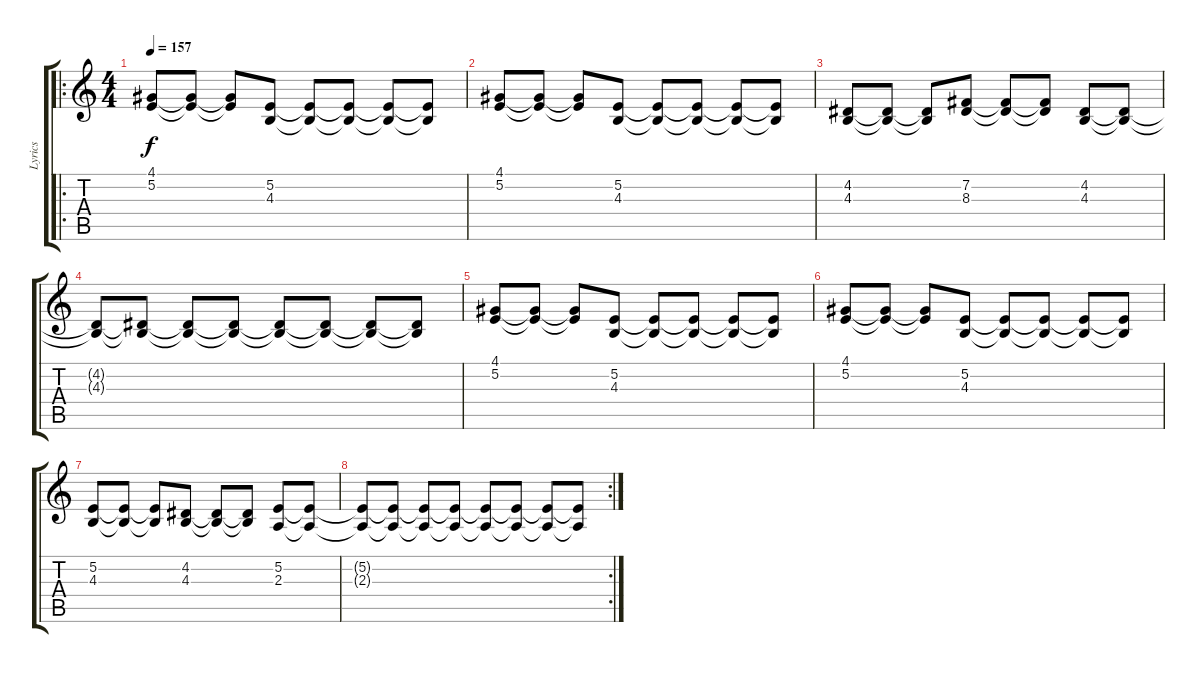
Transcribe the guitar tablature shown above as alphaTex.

\track ("Lyrics" "Lyrics") {instrument trumpet}
\staff {score tabs}
\tuning (E4 B3 G3 D3 A2 E2) {hide}
\ro
\ts (4 4)
\tempo 157
\clef g2
\ks c
(4.1 5.2).8{dy f} (4.1{t} 5.2{t}).8 (4.1{t} 5.2{t}).8 (5.2 4.3).8 (5.2{t} 4.3{t}).8 (5.2{t} 4.3{t}).8 (5.2{t} 4.3{t}).8 (5.2{t} 4.3{t}).8 |
(4.1 5.2).8 (4.1{t} 5.2{t}).8 (4.1{t} 5.2{t}).8 (5.2 4.3).8 (5.2{t} 4.3{t}).8 (5.2{t} 4.3{t}).8 (5.2{t} 4.3{t}).8 (5.2{t} 4.3{t}).8 |
(4.2 4.3).8 (4.2{t} 4.3{t}).8 (4.2{t} 4.3{t}).8 (7.2 8.3).8 (7.2{t} 8.3{t}).8 (7.2{t} 8.3{t}).8 (4.2 4.3).8 (4.2{t} 4.3{t}).8 |
(4.2{t} 4.3{t}).8 (4.2{t} 4.3{t}).8 (4.2{t} 4.3{t}).8 (4.2{t} 4.3{t}).8 (4.2{t} 4.3{t}).8 (4.2{t} 4.3{t}).8 (4.2{t} 4.3{t}).8 (4.2{t} 4.3{t}).8 |
(4.1 5.2).8 (4.1{t} 5.2{t}).8 (4.1{t} 5.2{t}).8 (5.2 4.3).8 (5.2{t} 4.3{t}).8 (5.2{t} 4.3{t}).8 (5.2{t} 4.3{t}).8 (5.2{t} 4.3{t}).8 |
(4.1 5.2).8 (4.1{t} 5.2{t}).8 (4.1{t} 5.2{t}).8 (5.2 4.3).8 (5.2{t} 4.3{t}).8 (5.2{t} 4.3{t}).8 (5.2{t} 4.3{t}).8 (5.2{t} 4.3{t}).8 |
(5.2 4.3).8 (5.2{t} 4.3{t}).8 (5.2{t} 4.3{t}).8 (4.2 4.3).8 (4.2{t} 4.3{t}).8 (4.2{t} 4.3{t}).8 (5.2 2.3).8 (5.2{t} 2.3{t}).8 |
\rc 2
(5.2{t} 2.3{t}).8 (5.2{t} 2.3{t}).8 (5.2{t} 2.3{t}).8 (5.2{t} 2.3{t}).8 (5.2{t} 2.3{t}).8 (5.2{t} 2.3{t}).8 (5.2{t} 2.3{t}).8 (5.2{t} 2.3{t}).8
